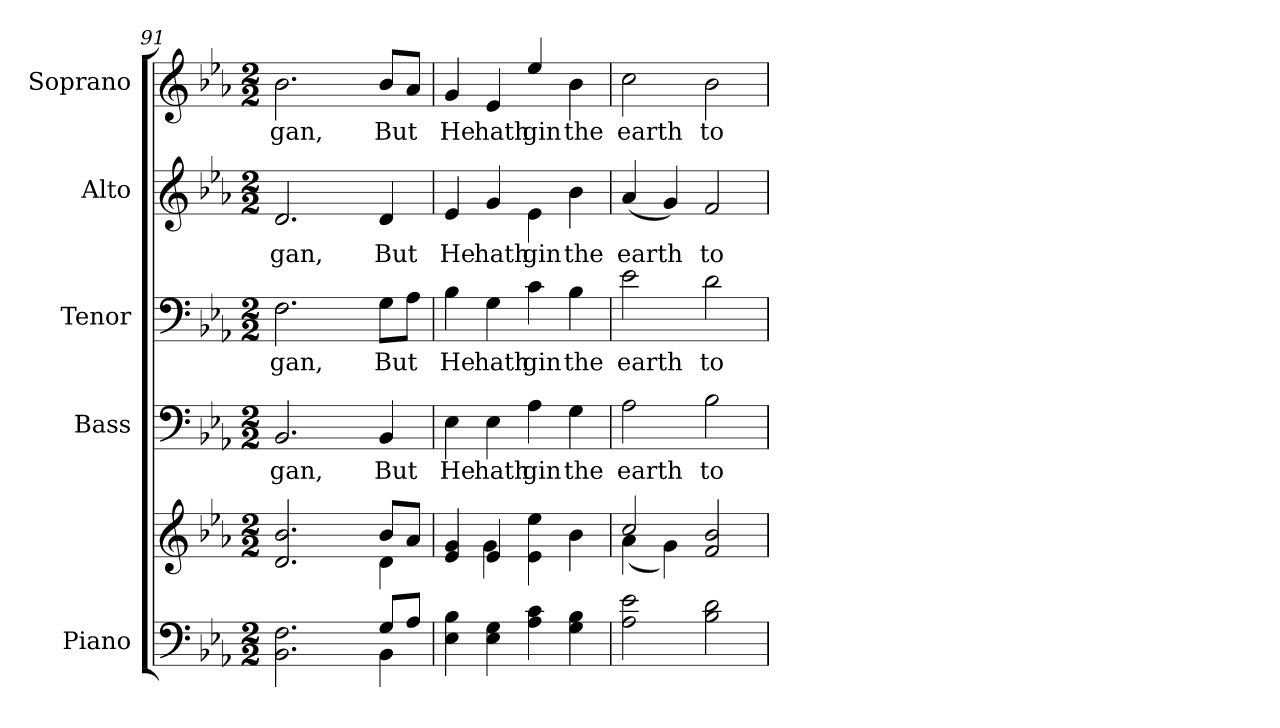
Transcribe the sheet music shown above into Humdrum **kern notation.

**kern	**kern	**kern	**text	**kern	**text	**kern	**text	**kern	**text
*part5	*part5	*part4	*part4	*part3	*part3	*part2	*part2	*part1	*part1
*staff6	*staff5	*staff4	*staff4	*staff3	*staff3	*staff2	*staff2	*staff1	*staff1
*I"Piano	*	*I"Bass	*	*I"Tenor	*	*I"Alto	*	*I"Soprano	*
*I'Pno.	*	*I'B.	*	*I'T.	*	*I'A.	*	*I'S.	*
*clefF4	*clefG2	*clefF4	*	*clefF4	*	*clefG2	*	*clefG2	*
*k[b-e-a-]	*k[b-e-a-]	*k[b-e-a-]	*	*k[b-e-a-]	*	*k[b-e-a-]	*	*k[b-e-a-]	*
*E-:	*E-:	*E-:	*	*E-:	*	*E-:	*	*E-:	*
*M2/2	*M2/2	*M2/2	*	*M2/2	*	*M2/2	*	*M2/2	*
=91	=91	=91	=91	=91	=91	=91	=91	=91	=91
*^	*^	*	*	*	*	*	*	*	*
!	!	!	!	!	!LO:LY:b:color=#000000	!	!	!	!	!	!
!	!	!	!	!	!	!	!LO:LY:b:color=#000000	!	!	!	!
!	!	!	!	!	!	!	!	!	!LO:LY:b:color=#000000	!	!
!	!	!	!	!	!	!	!	!	!	!	!LO:LY:b:color=#000000
2.BB-i\ 2.Fi	2ryy	2.di/ 2.b-i	2ryy	2.BB-i/	gan,	2.Fi\	gan,	2.di/	gan,	2.b-i\	gan,
.	4ryy	.	4ryy	.	.	.	.	.	.	.	.
!	!	!	!	!	!LO:LY:b:color=#000000	!	!	!	!	!	!
!	!	!	!	!	!	!	!LO:LY:b:color=#000000	!	!	!	!
!	!	!	!	!	!	!	!	!	!LO:LY:b:color=#000000	!	!
!	!	!	!	!	!	!	!	!	!	!	!LO:LY:b:color=#000000
8Gi/L	4BB-i\	8b-i/L	4di\	4BB-i/	But	8Gi\L	But	4di/	But	8b-i/L	But
8A-i/J	.	8a-i/J	.	.	.	8A-i\J	.	.	.	8a-i/J	.
*v	*v	*	*	*	*	*	*	*	*	*	*
=92	=92	=92	=92	=92	=92	=92	=92	=92	=92	=92
!	!	!	!	!LO:LY:b:color=#000000	!	!	!	!	!	!
!	!	!	!	!	!	!LO:LY:b:color=#000000	!	!	!	!
!	!	!	!	!	!	!	!	!LO:LY:b:color=#000000	!	!
!	!	!	!	!	!	!	!	!	!	!LO:LY:b:color=#000000
4E-i\ 4B-i	4e-i/ 4gi	4ryy	4E-i\	He	4B-i\	He	4e-i/	He	4gi/	He
!	!	!	!	!LO:LY:b:color=#000000	!	!	!	!	!	!
!	!	!	!	!	!	!LO:LY:b:color=#000000	!	!	!	!
!	!	!	!	!	!	!	!	!LO:LY:b:color=#000000	!	!
!	!	!	!	!	!	!	!	!	!	!LO:LY:b:color=#000000
4E-i\ 4Gi	4e-i/	4gi\	4E-i\	hath	4Gi\	hath	4gi/	hath	4e-i/	hath
!	!	!	!	!LO:LY:b:color=#000000	!	!	!	!	!	!
!	!	!	!	!	!	!LO:LY:b:color=#000000	!	!	!	!
!	!	!	!	!	!	!	!	!LO:LY:b:color=#000000	!	!
!	!	!	!	!	!	!	!	!	!	!LO:LY:b:color=#000000
4A-i\ 4ci	4e-i\ 4ee-i	2ryy	4A-i\	gin	4ci\	gin	4e-i\	gin	4ee-i/	gin
!	!	!	!	!LO:LY:b:color=#000000	!	!	!	!	!	!
!	!	!	!	!	!	!LO:LY:b:color=#000000	!	!	!	!
!	!	!	!	!	!	!	!	!LO:LY:b:color=#000000	!	!
!	!	!	!	!	!	!	!	!	!	!LO:LY:b:color=#000000
4Gi\ 4B-i	4b-i\	.	4Gi\	the	4B-i\	the	4b-i\	the	4b-i\	the
!!LO:PB:g=z
=93	=93	=93	=93	=93	=93	=93	=93	=93	=93	=93
!	!	!	!	!LO:LY:b:color=#000000	!	!	!	!	!	!
!	!	!	!	!	!	!LO:LY:b:color=#000000	!	!	!	!
!	!	!	!	!	!	!	!	!LO:LY:b:color=#000000	!	!
!	!	!	!	!	!	!	!	!	!	!LO:LY:b:color=#000000
2A-i\ 2e-i	2cci/	(4a-i\	2A-i\	earth	2e-i\	earth	(4a-i/	earth	2cci\	earth
.	.	4gi\)	.	.	.	.	4gi/)	.	.	.
!	!	!	!	!LO:LY:b:color=#000000	!	!	!	!	!	!
!	!	!	!	!	!	!LO:LY:b:color=#000000	!	!	!	!
!	!	!	!	!	!	!	!	!LO:LY:b:color=#000000	!	!
!	!	!	!	!	!	!	!	!	!	!LO:LY:b:color=#000000
2B-i\ 2di	2fi/ 2b-i	2ryy	2B-i\	to	2di\	to	2fi/	to	2b-i\	to
*	*v	*v	*	*	*	*	*	*	*	*
=	=	=	=	=	=	=	=	=	=
*-	*-	*-	*-	*-	*-	*-	*-	*-	*-
